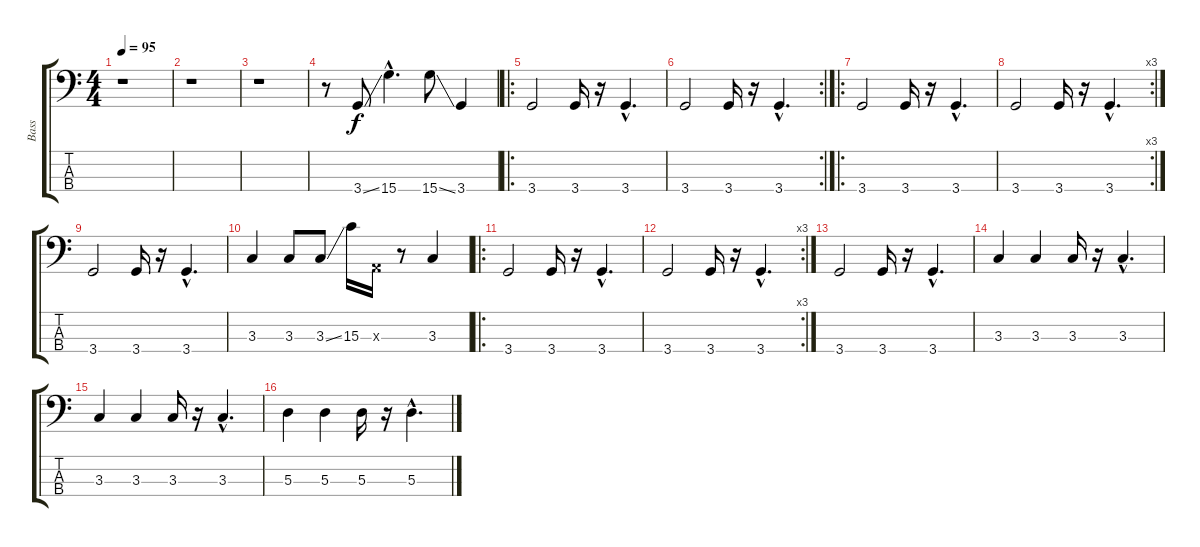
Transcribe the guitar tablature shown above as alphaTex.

\track ("Bass" "Bass") {instrument fretlessbass}
\staff {score tabs}
\tuning (G2 D2 A1 E1) {hide}
\ts (4 4)
\tempo 95
\clef f4
\ks c
r.1{dy f instrument fretlessbass} |
r.1 |
r.1 |
r.8 3.4{ss}.8 15.4{hac}.4{d} 15.4{ss}.8 3.4.4 |
\ro
3.4.2 3.4.16 r.16 3.4{hac}.4{d} |
\rc 2
3.4.2 3.4.16 r.16 3.4{hac}.4{d} |
\ro
3.4.2 3.4.16 r.16 3.4{hac}.4{d} |
\rc 3
3.4.2 3.4.16 r.16 3.4{hac}.4{d} |
3.4.2 3.4.16 r.16 3.4{hac}.4{d} |
3.3.4 3.3.8 3.3{ss}.8 15.3.16 0.3{x}.16 r.8 3.3.4 |
\ro
3.4.2 3.4.16 r.16 3.4{hac}.4{d} |
\rc 3
3.4.2 3.4.16 r.16 3.4{hac}.4{d} |
3.4.2 3.4.16 r.16 3.4{hac}.4{d} |
3.3.4 3.3.4 3.3.16 r.16 3.3{hac}.4{d} |
3.3.4 3.3.4 3.3.16 r.16 3.3{hac}.4{d} |
5.3.4 5.3.4 5.3.16 r.16 5.3{hac}.4{d}
